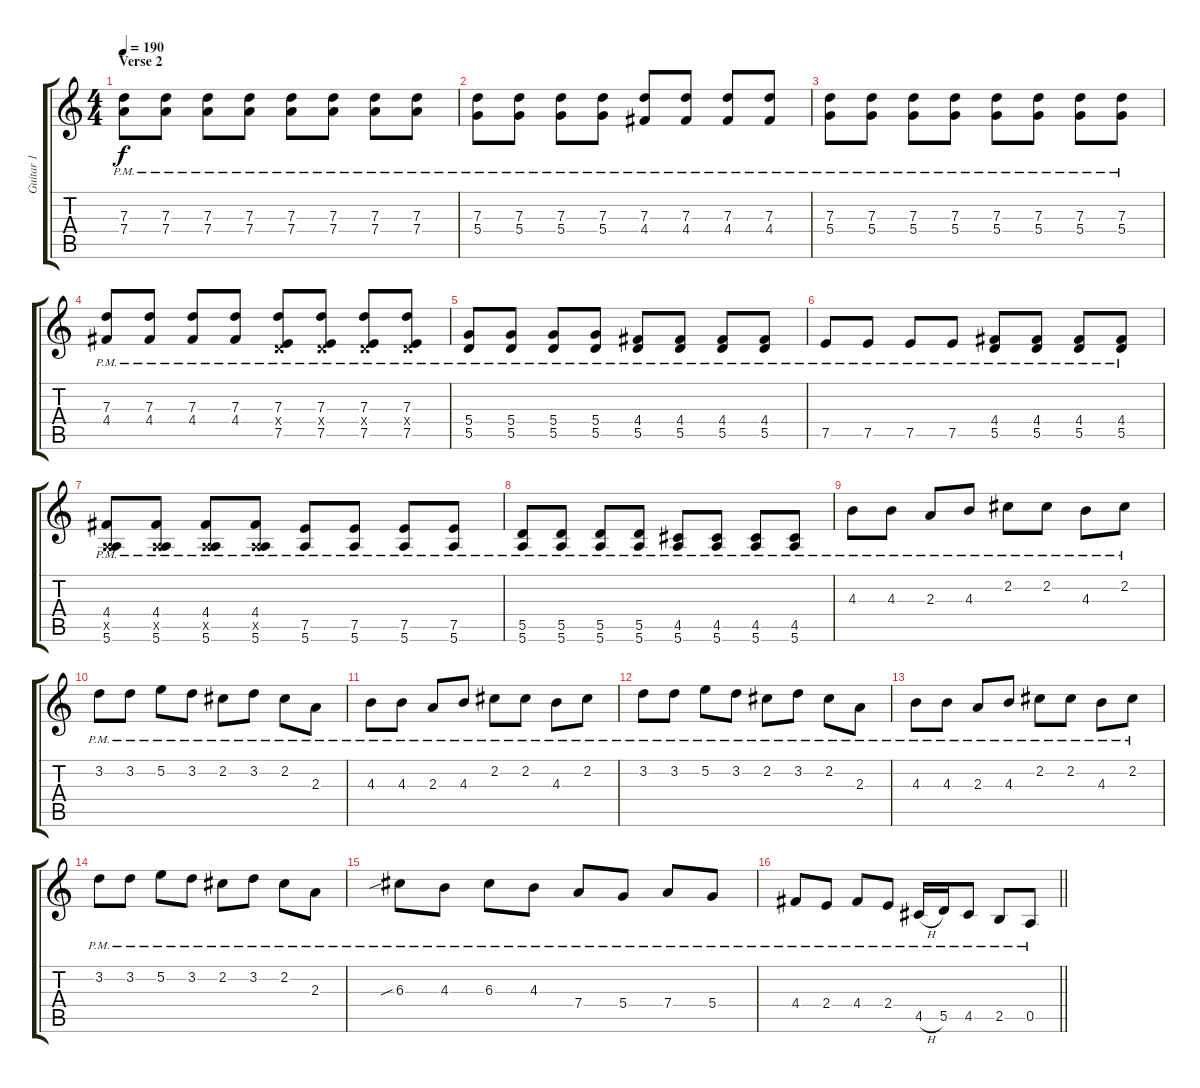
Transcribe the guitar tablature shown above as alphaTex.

\track ("Guitar 1" "Guitar 1") {instrument overdrivenguitar}
\staff {score tabs}
\tuning (E4 B3 G3 D3 A2 E2) {hide}
\ts (4 4)
\section ("" "Verse 2")
\tempo 190
\clef g2
\ks c
(7.3{pm} 7.4{pm}).8{dy f} (7.3{pm} 7.4{pm}).8 (7.3{pm} 7.4{pm}).8 (7.3{pm} 7.4{pm}).8 (7.3{pm} 7.4{pm}).8 (7.3{pm} 7.4{pm}).8 (7.3{pm} 7.4{pm}).8 (7.3{pm} 7.4{pm}).8 |
(7.3{pm} 5.4{pm}).8 (7.3{pm} 5.4{pm}).8 (7.3{pm} 5.4{pm}).8 (7.3{pm} 5.4{pm}).8 (7.3{pm} 4.4{pm}).8 (7.3{pm} 4.4{pm}).8 (7.3{pm} 4.4{pm}).8 (7.3{pm} 4.4{pm}).8 |
(7.3{pm} 5.4{pm}).8 (7.3{pm} 5.4{pm}).8 (7.3{pm} 5.4{pm}).8 (7.3{pm} 5.4{pm}).8 (7.3{pm} 5.4{pm}).8 (7.3{pm} 5.4{pm}).8 (7.3{pm} 5.4{pm}).8 (7.3{pm} 5.4{pm}).8 |
(7.3{pm} 4.4{pm}).8 (7.3{pm} 4.4{pm}).8 (7.3{pm} 4.4{pm}).8 (7.3{pm} 4.4{pm}).8 (7.3{pm} 0.4{x} 7.5{pm}).8 (7.3{pm} 0.4{x} 7.5{pm}).8 (7.3{pm} 0.4{x} 7.5{pm}).8 (7.3{pm} 0.4{x} 7.5{pm}).8 |
(5.4{pm} 5.5{pm}).8 (5.4{pm} 5.5{pm}).8 (5.4{pm} 5.5{pm}).8 (5.4{pm} 5.5{pm}).8 (4.4{pm} 5.5{pm}).8 (4.4{pm} 5.5{pm}).8 (4.4{pm} 5.5{pm}).8 (4.4{pm} 5.5{pm}).8 |
7.5{pm}.8 7.5{pm}.8 7.5{pm}.8 7.5{pm}.8 (4.4{pm} 5.5{pm}).8 (4.4{pm} 5.5{pm}).8 (4.4{pm} 5.5{pm}).8 (4.4{pm} 5.5{pm}).8 |
(4.4{pm} 0.5{x} 5.6{pm}).8 (4.4{pm} 0.5{x} 5.6{pm}).8 (4.4{pm} 0.5{x} 5.6{pm}).8 (4.4{pm} 0.5{x} 5.6{pm}).8 (7.5{pm} 5.6{pm}).8 (7.5{pm} 5.6{pm}).8 (7.5{pm} 5.6{pm}).8 (7.5{pm} 5.6{pm}).8 |
(5.5{pm} 5.6{pm}).8 (5.5{pm} 5.6{pm}).8 (5.5{pm} 5.6{pm}).8 (5.5{pm} 5.6{pm}).8 (4.5{pm} 5.6{pm}).8 (4.5{pm} 5.6{pm}).8 (4.5{pm} 5.6{pm}).8 (4.5{pm} 5.6{pm}).8 |
4.3{pm}.8 4.3{pm}.8 2.3{pm}.8 4.3{pm}.8 2.2{pm}.8 2.2{pm}.8 4.3{pm}.8 2.2{pm}.8 |
3.2{pm}.8 3.2{pm}.8 5.2{pm}.8 3.2{pm}.8 2.2{pm}.8 3.2{pm}.8 2.2{pm}.8 2.3{pm}.8 |
4.3{pm}.8 4.3{pm}.8 2.3{pm}.8 4.3{pm}.8 2.2{pm}.8 2.2{pm}.8 4.3{pm}.8 2.2{pm}.8 |
3.2{pm}.8 3.2{pm}.8 5.2{pm}.8 3.2{pm}.8 2.2{pm}.8 3.2{pm}.8 2.2{pm}.8 2.3{pm}.8 |
4.3{pm}.8 4.3{pm}.8 2.3{pm}.8 4.3{pm}.8 2.2{pm}.8 2.2{pm}.8 4.3{pm}.8 2.2{pm}.8 |
3.2{pm}.8 3.2{pm}.8 5.2{pm}.8 3.2{pm}.8 2.2{pm}.8 3.2{pm}.8 2.2{pm}.8 2.3{pm}.8 |
6.3{sib pm}.8 4.3{pm}.8 6.3{pm}.8 4.3{pm}.8 7.4{pm}.8 5.4{pm}.8 7.4{pm}.8 5.4{pm}.8 |
\barLineRight lightlight
4.4{pm}.8 2.4{pm}.8 4.4{pm}.8 2.4{pm}.8 4.5{h pm}.16 5.5{pm}.16 4.5{pm}.8 2.5{pm}.8 0.5{pm}.8
